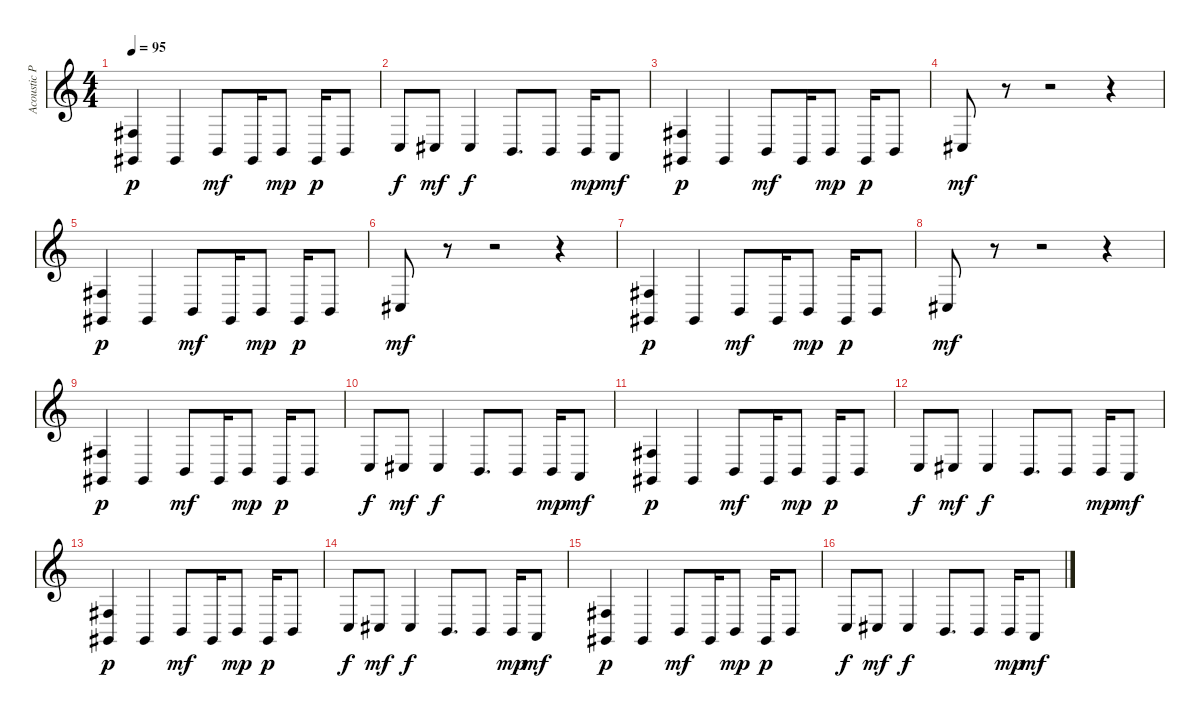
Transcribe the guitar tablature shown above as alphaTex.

\track ("Acoustic Piano" "Acoustic P") {instrument acousticgrandpiano}
\staff {score}
\tuning (E4 B3 G3 D3 A2 E2 B1) {hide}
\ts (4 4)
\tempo 95
\clef g2
\ks c
(4.4 4.6).4{dy p} 4.6.4 2.5.8{dy mf} 4.6.16 2.5.8{dy mp} 4.6.16{dy p} 2.5.8 |
3.5.8{dy f} 4.5.8{dy mf} 4.5.4{dy f} 2.5.8{d} 2.5.8 2.5.16{dy mp} 0.5.8{dy mf} |
(4.4 4.6).4{dy p} 4.6.4 2.5.8{dy mf} 4.6.16 2.5.8{dy mp} 4.6.16{dy p} 2.5.8 |
4.5.8{dy mf} r.8 r.2 r.4 |
(4.4 4.6).4{dy p} 4.6.4 2.5.8{dy mf} 4.6.16 2.5.8{dy mp} 4.6.16{dy p} 2.5.8 |
4.5.8{dy mf} r.8 r.2 r.4 |
(4.4 4.6).4{dy p} 4.6.4 2.5.8{dy mf} 4.6.16 2.5.8{dy mp} 4.6.16{dy p} 2.5.8 |
4.5.8{dy mf} r.8 r.2 r.4 |
(4.4 4.6).4{dy p} 4.6.4 2.5.8{dy mf} 4.6.16 2.5.8{dy mp} 4.6.16{dy p} 2.5.8 |
3.5.8{dy f} 4.5.8{dy mf} 4.5.4{dy f} 2.5.8{d} 2.5.8 2.5.16{dy mp} 0.5.8{dy mf} |
(4.4 4.6).4{dy p} 4.6.4 2.5.8{dy mf} 4.6.16 2.5.8{dy mp} 4.6.16{dy p} 2.5.8 |
3.5.8{dy f} 4.5.8{dy mf} 4.5.4{dy f} 2.5.8{d} 2.5.8 2.5.16{dy mp} 0.5.8{dy mf} |
(4.4 4.6).4{dy p} 4.6.4 2.5.8{dy mf} 4.6.16 2.5.8{dy mp} 4.6.16{dy p} 2.5.8 |
3.5.8{dy f} 4.5.8{dy mf} 4.5.4{dy f} 2.5.8{d} 2.5.8 2.5.16{dy mp} 0.5.8{dy mf} |
(4.4 4.6).4{dy p} 4.6.4 2.5.8{dy mf} 4.6.16 2.5.8{dy mp} 4.6.16{dy p} 2.5.8 |
3.5.8{dy f} 4.5.8{dy mf} 4.5.4{dy f} 2.5.8{d} 2.5.8 2.5.16{dy mp} 0.5.8{dy mf}
